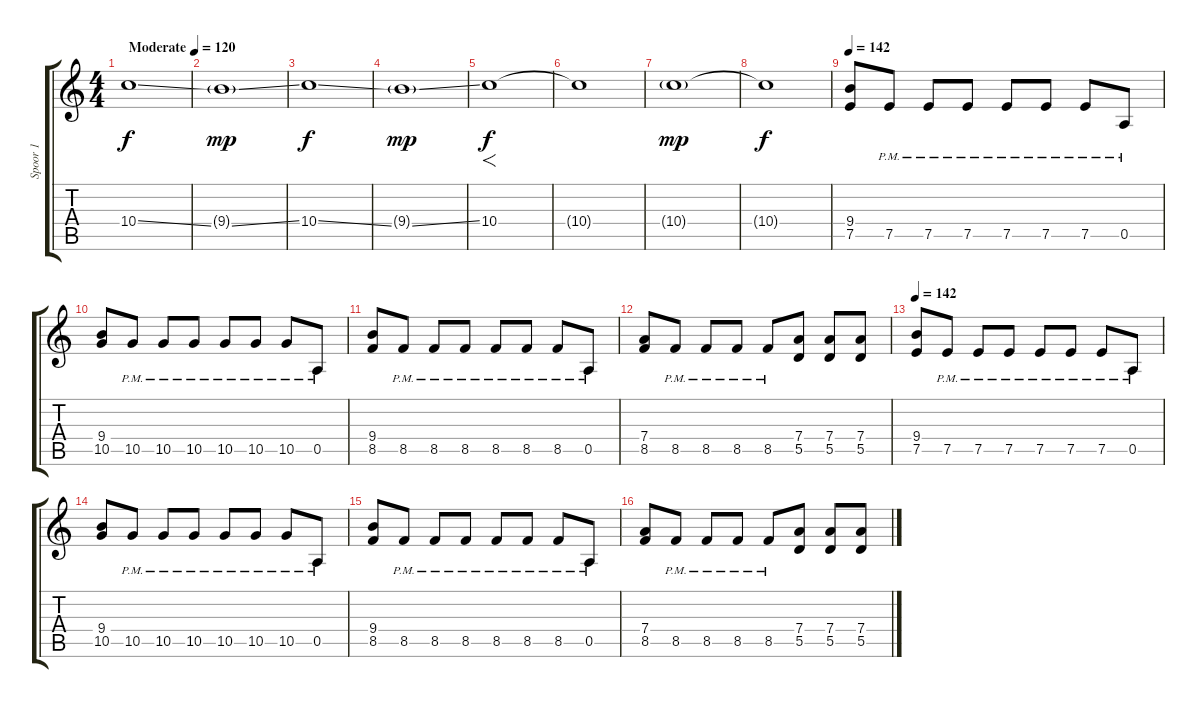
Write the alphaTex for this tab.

\track ("Spoor 1" "Spoor 1") {instrument distortionguitar}
\staff {score tabs}
\tuning (E4 B3 G3 D3 A2 E2) {hide}
\ts (4 4)
\tempo (120 "Moderate")
\clef g2
\ks c
10.4{ss}.1{dy f instrument distortionguitar} |
9.4{ss g}.1{dy mp} |
10.4{ss}.1{dy f} |
9.4{ss g}.1{dy mp} |
10.4.1{f dy f} |
10.4{t}.1 |
10.4{g}.1{dy mp} |
10.4{t}.1{dy f} |
\tempo 142
(9.4 7.5).8{instrument distortionguitar} 7.5{pm}.8 7.5{pm}.8 7.5{pm}.8 7.5{pm}.8 7.5{pm}.8 7.5{pm}.8 0.5{pm}.8 |
(9.4 10.5).8 10.5{pm}.8 10.5{pm}.8 10.5{pm}.8 10.5{pm}.8 10.5{pm}.8 10.5{pm}.8 0.5{pm}.8 |
(9.4 8.5).8 8.5{pm}.8 8.5{pm}.8 8.5{pm}.8 8.5{pm}.8 8.5{pm}.8 8.5{pm}.8 0.5{pm}.8 |
(7.4 8.5).8 8.5{pm}.8 8.5{pm}.8 8.5{pm}.8 8.5{pm}.8 (7.4 5.5).8 (7.4 5.5).8 (7.4 5.5).8 |
\tempo 142
(9.4 7.5).8{instrument distortionguitar} 7.5{pm}.8 7.5{pm}.8 7.5{pm}.8 7.5{pm}.8 7.5{pm}.8 7.5{pm}.8 0.5{pm}.8 |
(9.4 10.5).8 10.5{pm}.8 10.5{pm}.8 10.5{pm}.8 10.5{pm}.8 10.5{pm}.8 10.5{pm}.8 0.5{pm}.8 |
(9.4 8.5).8 8.5{pm}.8 8.5{pm}.8 8.5{pm}.8 8.5{pm}.8 8.5{pm}.8 8.5{pm}.8 0.5{pm}.8 |
(7.4 8.5).8 8.5{pm}.8 8.5{pm}.8 8.5{pm}.8 8.5{pm}.8 (7.4 5.5).8 (7.4 5.5).8 (7.4 5.5).8
